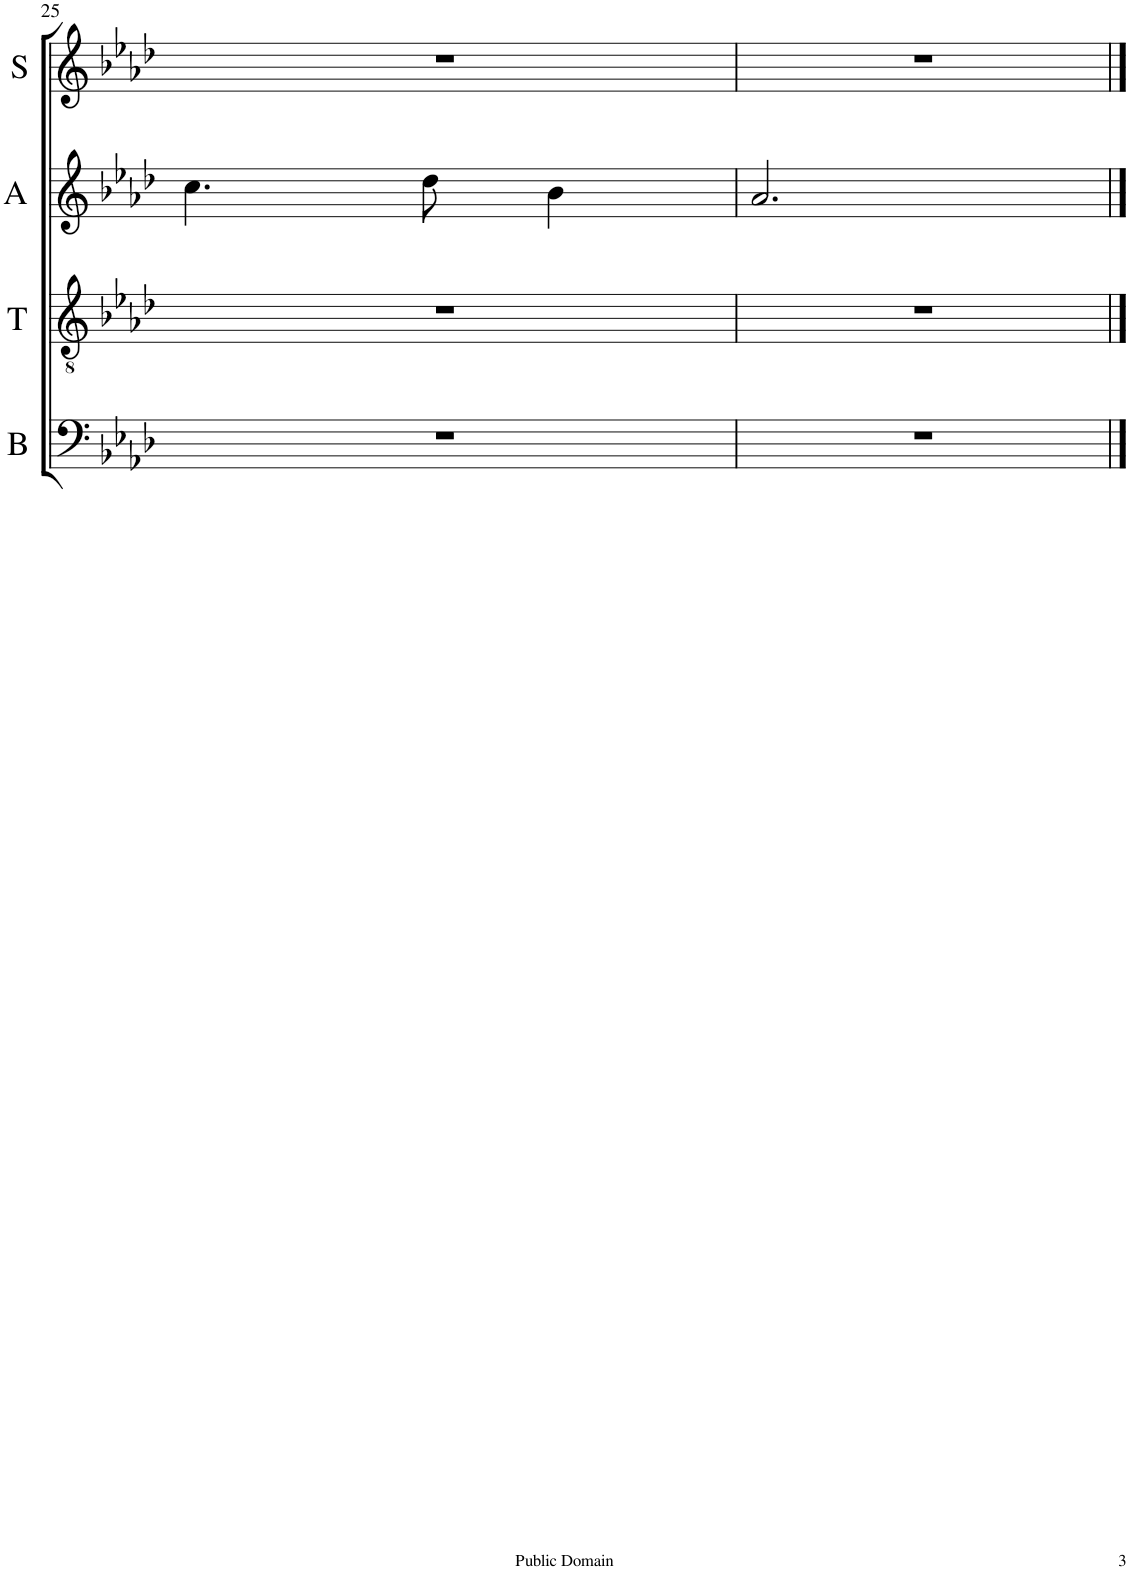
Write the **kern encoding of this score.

**kern	**kern	**kern	**kern
*part4	*part3	*part2	*part1
*staff4	*staff3	*staff2	*staff1
*I"Bass	*I"Tenor	*I"Alto	*I"Soprano
*I'B	*I'T	*I'A	*I'S
!!LO:PB:g=z
*clefF4	*clefGv2	*clefG2	*clefG2
*k[b-e-a-d-]	*k[b-e-a-d-]	*k[b-e-a-d-]	*k[b-e-a-d-]
*M3/4	*M3/4	*M3/4	*M3/4
=25	=25	=25	=25
2.r	2.r	4.cc\	2.r
.	.	8dd-\	.
.	.	4b-\	.
=26	=26	=26	=26
2.r	2.r	2.a-/	2.r
==	==	==	==
*-	*-	*-	*-
